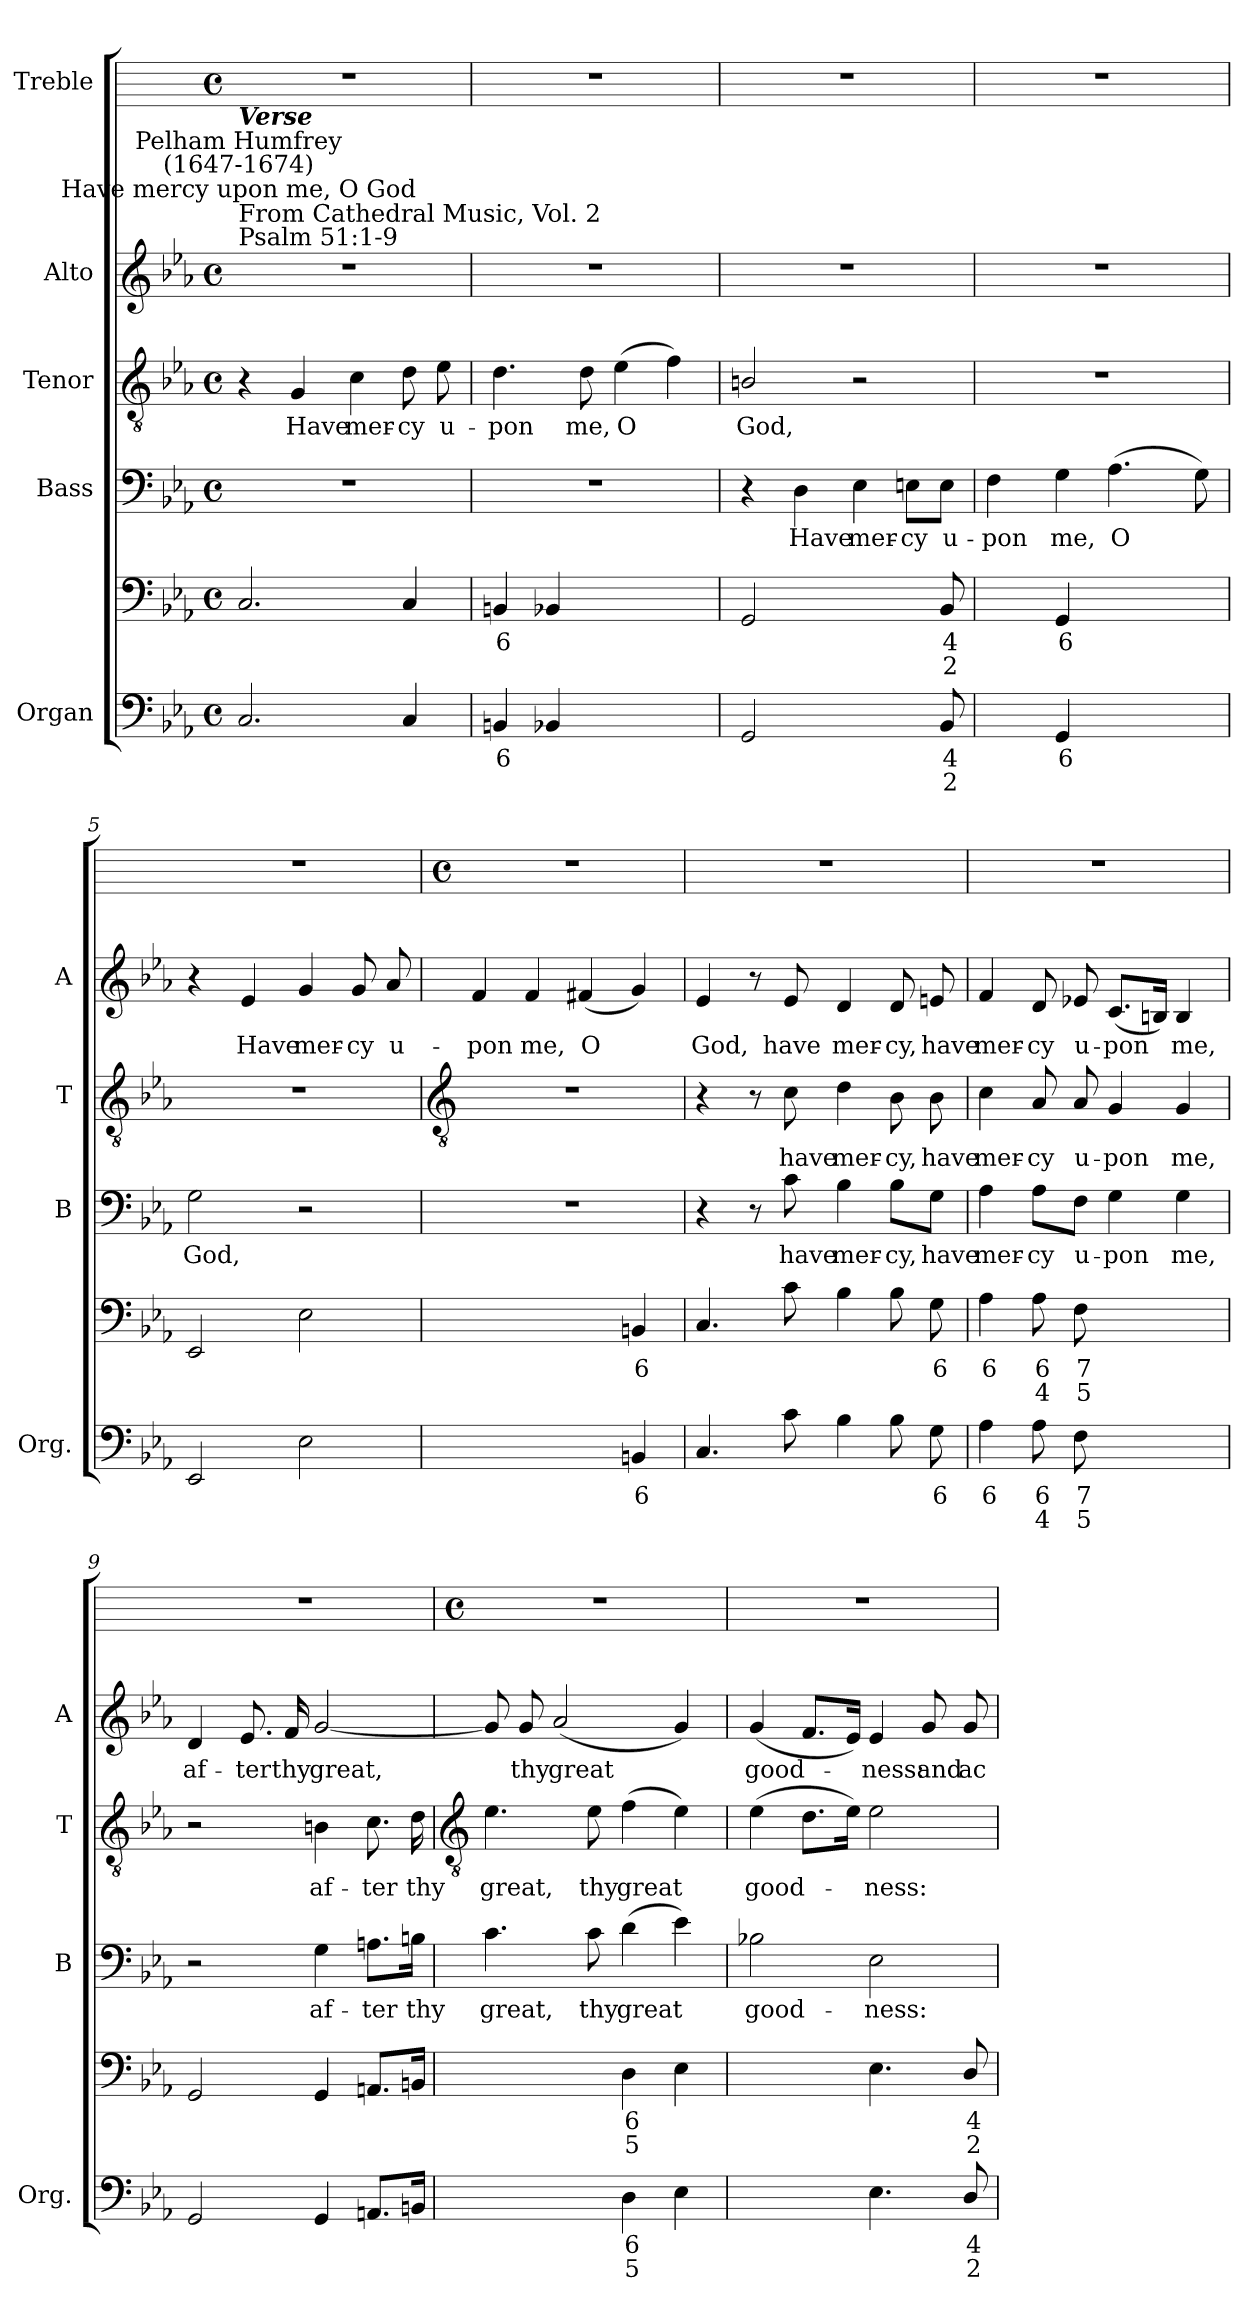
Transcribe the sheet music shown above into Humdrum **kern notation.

**kern	**text	**text	**kern	**text	**text	**kern	**text	**kern	**text	**kern	**text	**kern
*part5	*part5	*part5	*part5	*part5	*part5	*part4	*part4	*part3	*part3	*part2	*part2	*part1
*staff6	*staff6	*staff6	*staff5	*staff5	*staff5	*staff4	*staff4	*staff3	*staff3	*staff2	*staff2	*staff1
*I"Organ	*	*	*	*	*	*I"Bass	*	*I"Tenor	*	*I"Alto	*	*I"Treble
*I'Org.	*	*	*	*	*	*I'B	*	*I'T	*	*I'A	*	*
*	*	*	*clefF4	*	*	*clefF4	*	*clefGv2	*	*clefG2	*	*
*k[b-e-a-]	*	*	*k[b-e-a-]	*	*	*k[b-e-a-]	*	*k[b-e-a-]	*	*k[b-e-a-]	*	*
*E-:	*	*	*E-:	*	*	*E-:	*	*E-:	*	*E-:	*	*
*M4/4	*	*	*M4/4	*	*	*M4/4	*	*M4/4	*	*M4/4	*	*M4/4
*met(c)	*	*	*met(c)	*	*	*met(c)	*	*met(c)	*	*met(c)	*	*met(c)
=1	=1	=1	=1	=1	=1	=1	=1	=1	=1	=1	=1	=1
!	!	!	!	!	!	!	!	!	!	!LO:TX:a:t=From Cathedral Music, Vol. 2\nPsalm 51&colon;1-9	!	!
!	!	!	!	!	!	!	!	!	!	!LO:TX:a:cj:t=Have mercy upon me, O God	!	!
!	!	!	!	!	!	!	!	!	!	!LO:TX:a:cj:t=Pelham Humfrey\n(1647-1674)	!	!
!	!	!	!	!	!	!	!	!	!	!LO:TX:a:Bi:t=Verse	!	!
2.C	.	.	2.C	.	.	1r	.	4r	.	1r	.	1r
!	!	!	!	!	!	!	!	!	!LO:LY:b	!	!	!
.	.	.	.	.	.	.	.	4G	Have	.	.	.
!	!	!	!	!	!	!	!	!	!LO:LY:b	!	!	!
.	.	.	.	.	.	.	.	4c	mer-	.	.	.
!	!	!	!	!	!	!	!	!	!LO:LY:b	!	!	!
4C	.	.	4C	.	.	.	.	8d	-cy	.	.	.
!	!	!	!	!	!	!	!	!	!LO:LY:b	!	!	!
.	.	.	.	.	.	.	.	8e-	u-	.	.	.
=2	=2	=2	=2	=2	=2	=2	=2	=2	=2	=2	=2	=2
!	!LO:LY:b	!	!	!LO:LY:b	!	!	!	!	!LO:LY:b	!	!	!
4BBn	6	.	4BBn	6	.	1r	.	4.d	-pon	1r	.	1r
4BB-X	.	.	4BB-X	.	.	.	.	.	.	.	.	.
!	!	!	!	!	!	!	!	!	!LO:LY:b	!	!	!
.	.	.	.	.	.	.	.	8d	me,	.	.	.
!	!LO:LY:b	!	!	!LO:LY:b	!	!	!	!	!LO:LY:b	!	!	!
[4AA-yy	7	.	[4AA-yy	7	.	.	.	(>4e-	O	.	.	.
!	!LO:LY:b	!	!	!LO:LY:b	!	!	!	!	!	!	!	!
4AA-yy]	6	.	4AA-yy]	6	.	.	.	4f)	.	.	.	.
=3	=3	=3	=3	=3	=3	=3	=3	=3	=3	=3	=3	=3
!	!	!	!	!	!	!	!	!	!LO:LY:b	!	!	!
2GG	.	.	2GG	.	.	4r	.	2Bn/	God,	1r	.	1r
!	!	!	!	!	!	!	!LO:LY:b	!	!	!	!	!
.	.	.	.	.	.	4D	Have	.	.	.	.	.
!	!	!	!	!	!	!	!LO:LY:b	!	!	!	!	!
[4Cyy	.	.	[4Cyy	.	.	4E-	mer-	2r	.	.	.	.
!	!LO:LY:b	!	!	!LO:LY:b	!	!	!LO:LY:b	!	!	!	!	!
8Cyy]	3	.	8Cyy]	3	.	8En\L	-cy	.	.	.	.	.
!	!LO:LY:b	!LO:LY:b	!	!LO:LY:b	!LO:LY:b	!	!LO:LY:b	!	!	!	!	!
8BB-	4	2	8BB-	4	2	8E\J	u-	.	.	.	.	.
=4	=4	=4	=4	=4	=4	=4	=4	=4	=4	=4	=4	=4
!	!LO:LY:b	!LO:LY:b	!	!LO:LY:b	!LO:LY:b	!	!LO:LY:b	!	!	!	!	!
[8AA-yy	6	3	[8AA-yy	6	3	4F	-pon	1r	.	1r	.	1r
!	!	!LO:LY:b	!	!	!LO:LY:b	!	!	!	!	!	!	!
8AA-yy]	.	4	8AA-yy]	.	4	.	.	.	.	.	.	.
!	!LO:LY:b	!	!	!LO:LY:b	!	!	!LO:LY:b	!	!	!	!	!
4GG	6	.	4GG	6	.	4G	me,	.	.	.	.	.
!	!LO:LY:b	!	!	!LO:LY:b	!	!	!LO:LY:b	!	!	!	!	!
[4FFyy	7	.	[4FFyy	7	.	(>4.A-	O	.	.	.	.	.
!	!LO:LY:b	!	!	!LO:LY:b	!	!	!	!	!	!	!	!
4FFyy]	6	.	4FFyy]	6	.	.	.	.	.	.	.	.
.	.	.	.	.	.	8G)	.	.	.	.	.	.
=5	=5	=5	=5	=5	=5	=5	=5	=5	=5	=5	=5	=5
!	!	!	!	!	!	!	!LO:LY:b	!	!	!	!	!
2EE-	.	.	2EE-	.	.	2G	God,	1r	.	4r	.	1r
!	!	!	!	!	!	!	!	!	!	!	!LO:LY:b	!
.	.	.	.	.	.	.	.	.	.	4e-	Have	.
!	!	!	!	!	!	!	!	!	!	!	!LO:LY:b	!
2E-	.	.	2E-	.	.	2r	.	.	.	4g	mer-	.
!	!	!	!	!	!	!	!	!	!	!	!LO:LY:b	!
.	.	.	.	.	.	.	.	.	.	8g	-cy	.
!	!	!	!	!	!	!	!	!	!	!	!LO:LY:b	!
.	.	.	.	.	.	.	.	.	.	8a-	u-	.
!!LO:LB:g=z
=6	=6	=6	=6	=6	=6	=6	=6	=6	=6	=6	=6	=6
*	*	*	*	*	*	*	*	*clefGv2	*	*	*	*
*	*	*	*	*	*	*	*	*	*	*	*	*M4/4
*	*	*	*	*	*	*	*	*	*	*	*	*met(c)
!	!	!	!	!	!	!	!	!	!	!	!LO:LY:b	!
[2BB-yy	.	.	[2BB-yy	.	.	1r	.	1r	.	4f	-pon	1r
!	!	!	!	!	!	!	!	!	!	!	!LO:LY:b	!
.	.	.	.	.	.	.	.	.	.	4f	me,	.
!	!LO:LY:b	!	!	!LO:LY:b	!	!	!	!	!	!	!LO:LY:b	!
4BB-yy]	5	.	4BB-yy]	5	.	.	.	.	.	(<4f#X	O	.
!	!LO:LY:b	!	!	!LO:LY:b	!	!	!	!	!	!	!	!
4BBn	6	.	4BBn	6	.	.	.	.	.	4g)	.	.
=7	=7	=7	=7	=7	=7	=7	=7	=7	=7	=7	=7	=7
!	!	!	!	!	!	!	!	!	!	!	!LO:LY:b	!
4.C	.	.	4.C	.	.	4r	.	4r	.	4e-	God,	1r
.	.	.	.	.	.	8r	.	8r	.	8r	.	.
!	!	!	!	!	!	!	!LO:LY:b	!	!LO:LY:b	!	!LO:LY:b	!
8c	.	.	8c	.	.	8c	have	8c	have	8e-	have	.
!	!	!	!	!	!	!	!LO:LY:b	!	!LO:LY:b	!	!LO:LY:b	!
4B-	.	.	4B-	.	.	4B-	mer-	4d	mer-	4d	mer-	.
!	!	!	!	!	!	!	!LO:LY:b	!	!LO:LY:b	!	!LO:LY:b	!
8B-	.	.	8B-	.	.	8B-\L	-cy,	8B-	-cy,	8d	-cy,	.
!	!LO:LY:b	!	!	!LO:LY:b	!	!	!LO:LY:b	!	!LO:LY:b	!	!LO:LY:b	!
8G	6	.	8G	6	.	8G\J	have	8B-	have	8en	have	.
=8	=8	=8	=8	=8	=8	=8	=8	=8	=8	=8	=8	=8
!	!LO:LY:b	!	!	!LO:LY:b	!	!	!LO:LY:b	!	!LO:LY:b	!	!LO:LY:b	!
4A-	6	.	4A-	6	.	4A-	mer-	4c	mer-	4f	mer-	1r
!	!LO:LY:b	!LO:LY:b	!	!LO:LY:b	!LO:LY:b	!	!LO:LY:b	!	!LO:LY:b	!	!LO:LY:b	!
8A-	6	4	8A-	6	4	8A-\L	-cy	8A-	-cy	8d	-cy	.
!	!LO:LY:b	!LO:LY:b	!	!LO:LY:b	!LO:LY:b	!	!LO:LY:b	!	!LO:LY:b	!	!LO:LY:b	!
8F	7	5	8F	7	5	8F\J	u-	8A-	u-	8e-X	u-	.
!	!LO:LY:b	!LO:LY:b	!	!LO:LY:b	!LO:LY:b	!	!LO:LY:b	!	!LO:LY:b	!	!LO:LY:b	!
[4Gyy	6	4	[4Gyy	6	4	4G	-pon	4G	-pon	(<8.cL	-pon	.
.	.	.	.	.	.	.	.	.	.	16BnJ)	.	.
!	!LO:LY:b	!LO:LY:b	!	!LO:LY:b	!LO:LY:b	!	!LO:LY:b	!	!LO:LY:b	!	!LO:LY:b	!
4Gyy]	5	3	4Gyy]	5	3	4G	me,	4G	me,	4B	me,	.
=9	=9	=9	=9	=9	=9	=9	=9	=9	=9	=9	=9	=9
!	!	!	!	!	!	!	!	!	!	!	!LO:LY:b	!
2GG	.	.	2GG	.	.	2r	.	2r	.	4d	af-	1r
!	!	!	!	!	!	!	!	!	!	!	!LO:LY:b	!
.	.	.	.	.	.	.	.	.	.	8.e-	-ter	.
!	!	!	!	!	!	!	!	!	!	!	!LO:LY:b	!
.	.	.	.	.	.	.	.	.	.	16f	thy	.
!	!	!	!	!	!	!	!LO:LY:b	!	!LO:LY:b	!	!LO:LY:b	!
4GG	.	.	4GG	.	.	4G	af-	4Bn	af-	[2g	great,	.
!	!	!	!	!	!	!	!LO:LY:b	!	!LO:LY:b	!	!	!
8.AAnL	.	.	8.AAnL	.	.	8.An\L	-ter	8.c	-ter	.	.	.
!	!	!	!	!	!	!	!LO:LY:b	!	!LO:LY:b	!	!	!
16BBnJ	.	.	16BBnJ	.	.	16Bn\Jk	thy	16d	thy	.	.	.
!!LO:LB:g=z
=10	=10	=10	=10	=10	=10	=10	=10	=10	=10	=10	=10	=10
*	*	*	*	*	*	*	*	*clefGv2	*	*	*	*
*	*	*	*	*	*	*	*	*	*	*	*	*M4/4
*	*	*	*	*	*	*	*	*	*	*	*	*met(c)
!	!	!	!	!	!	!	!LO:LY:b	!	!LO:LY:b	!	!	!
[4Cyy	.	.	[4Cyy	.	.	4.c	great,	4.e-	great,	8g]	.	1r
!	!	!	!	!	!	!	!	!	!	!	!LO:LY:b	!
.	.	.	.	.	.	.	.	.	.	8g	thy	.
!	!LO:LY:b	!	!	!LO:LY:b	!	!	!	!	!	!	!LO:LY:b	!
8CLyy]	6	.	8CLyy]	6	.	.	.	.	.	(<2a-	great	.
!	!	!	!	!	!	!	!LO:LY:b	!	!LO:LY:b	!	!	!
8CJ	.	.	8CJ	.	.	8c	thy	8e-	thy	.	.	.
!	!LO:LY:b	!LO:LY:b	!	!LO:LY:b	!LO:LY:b	!	!LO:LY:b	!	!LO:LY:b	!	!	!
4D	6	5	4D	6	5	(>4d	great	(>4f	great	.	.	.
4E-	.	.	4E-	.	.	4e-)	.	4e-)	.	4g)	.	.
=11	=11	=11	=11	=11	=11	=11	=11	=11	=11	=11	=11	=11
!	!LO:LY:b	!LO:LY:b	!	!LO:LY:b	!LO:LY:b	!	!LO:LY:b	!	!LO:LY:b	!	!LO:LY:b	!
[4BB-yy	6	4	[4BB-yy	6	4	2B-X	good-	(>4e-	good-	(<4g	good-	1r
!	!LO:LY:b	!LO:LY:b	!	!LO:LY:b	!LO:LY:b	!	!	!	!	!	!	!
4BB-yy]	5	3	4BB-yy]	5	3	.	.	8.dL	.	8.fL	.	.
.	.	.	.	.	.	.	.	16e-J)	.	16e-J)	.	.
!	!	!	!	!	!	!	!LO:LY:b	!	!LO:LY:b	!	!LO:LY:b	!
4.E-	.	.	4.E-	.	.	2E-	-ness:	2e-	ness:	4e-	ness:	.
!	!	!	!	!	!	!	!	!	!	!	!LO:LY:b	!
.	.	.	.	.	.	.	.	.	.	8g	and	.
!	!LO:LY:b	!LO:LY:b	!	!LO:LY:b	!LO:LY:b	!	!	!	!	!	!LO:LY:b	!
8D/L	4	2	8D/L	4	2	.	.	.	.	8g	ac-	.
=	=	=	=	=	=	=	=	=	=	=	=	=
*-	*-	*-	*-	*-	*-	*-	*-	*-	*-	*-	*-	*-
